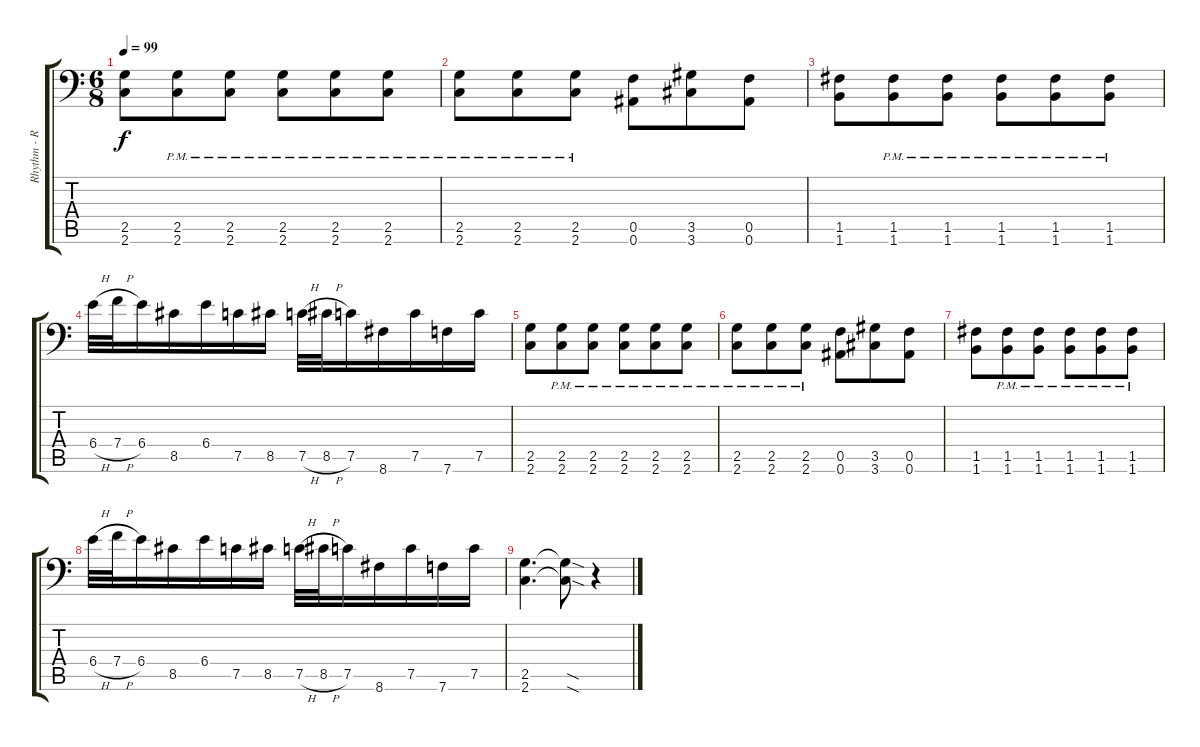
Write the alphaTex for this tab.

\track ("Rhythm - Right" "Rhythm - R") {instrument distortionguitar}
\staff {score tabs}
\tuning (C4 G3 Eb3 Bb2 F2 Bb1) {hide}
\ts (6 8)
\tempo 99
\clef f4
\ks c
(2.5 2.6).8{dy f} (2.5{pm} 2.6{pm}).8 (2.5{pm} 2.6{pm}).8 (2.5{pm} 2.6{pm}).8 (2.5{pm} 2.6{pm}).8 (2.5{pm} 2.6{pm}).8 |
(2.5{pm} 2.6{pm}).8 (2.5{pm} 2.6{pm}).8 (2.5{pm} 2.6{pm}).8 (0.5 0.6).8 (3.5 3.6).8 (0.5 0.6).8 |
(1.5 1.6).8 (1.5{pm} 1.6{pm}).8 (1.5{pm} 1.6{pm}).8 (1.5{pm} 1.6{pm}).8 (1.5{pm} 1.6{pm}).8 (1.5{pm} 1.6{pm}).8 |
6.4{h}.32 7.4{h}.32 6.4.16 8.5.16 6.4.16 7.5.16 8.5.16 7.5{h}.32 8.5{h}.32 7.5.16 8.6.16 7.5.16 7.6.16 7.5.16 |
(2.5 2.6).8 (2.5{pm} 2.6{pm}).8 (2.5{pm} 2.6{pm}).8 (2.5{pm} 2.6{pm}).8 (2.5{pm} 2.6{pm}).8 (2.5{pm} 2.6{pm}).8 |
(2.5{pm} 2.6{pm}).8 (2.5{pm} 2.6{pm}).8 (2.5{pm} 2.6{pm}).8 (0.5 0.6).8 (3.5 3.6).8 (0.5 0.6).8 |
(1.5 1.6).8 (1.5{pm} 1.6{pm}).8 (1.5{pm} 1.6{pm}).8 (1.5{pm} 1.6{pm}).8 (1.5{pm} 1.6{pm}).8 (1.5{pm} 1.6{pm}).8 |
6.4{h}.32 7.4{h}.32 6.4.16 8.5.16 6.4.16 7.5.16 8.5.16 7.5{h}.32 8.5{h}.32 7.5.16 8.6.16 7.5.16 7.6.16 7.5.16 |
(2.5 2.6).4{d} (2.5{sod t} 2.6{sod t}).8 r.4
